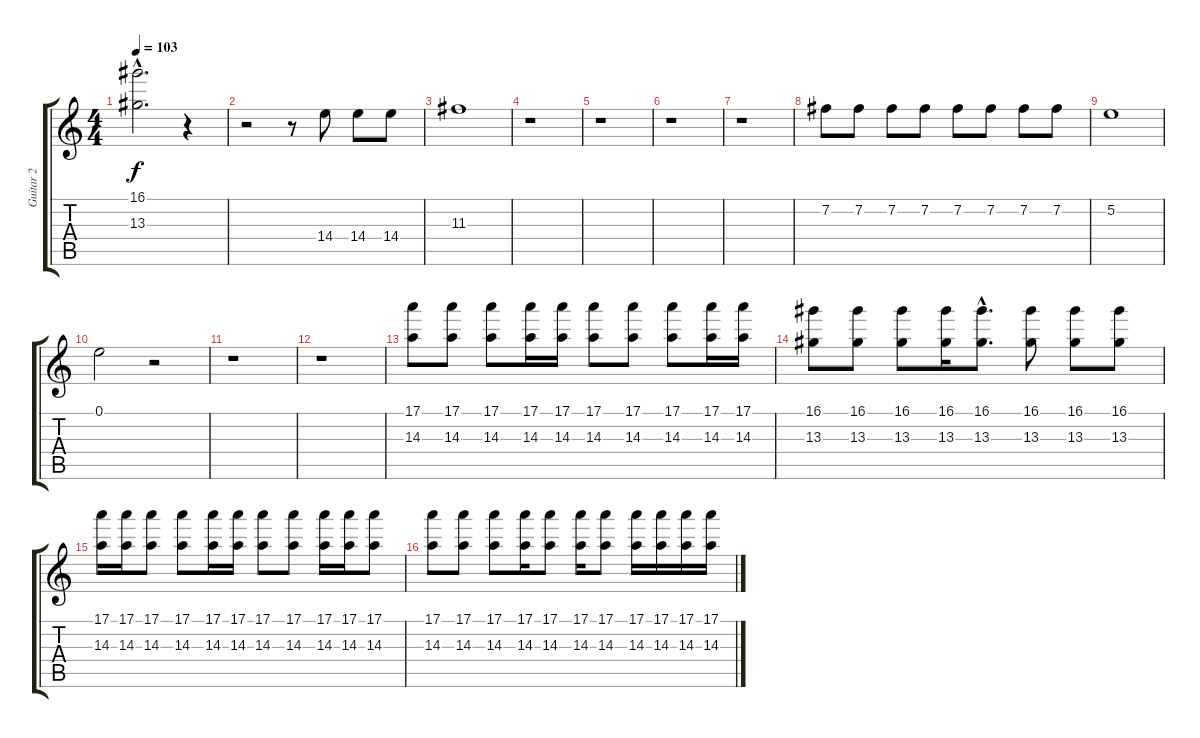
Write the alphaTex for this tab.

\track ("Guitar 2" "Guitar 2") {instrument overdrivenguitar}
\staff {score tabs}
\tuning (E4 B3 G3 D3 A2 E2) {hide}
\ts (4 4)
\tempo 103
\clef g2
\ks c
(16.1{hac} 13.3{hac}).2{d dy f} r.4 |
r.2 r.8 14.4.8 14.4.8 14.4.8 |
11.3.1 |
r.1 |
r.1 |
r.1 |
r.1 |
7.2.8 7.2.8 7.2.8 7.2.8 7.2.8 7.2.8 7.2.8 7.2.8 |
5.2.1 |
0.1.2 r.2 |
r.1 |
r.1 |
(17.1 14.3).8 (17.1 14.3).8 (17.1 14.3).8 (17.1 14.3).16 (17.1 14.3).16 (17.1 14.3).8 (17.1 14.3).8 (17.1 14.3).8 (17.1 14.3).16 (17.1 14.3).16 |
(16.1 13.3).8 (16.1 13.3).8 (16.1 13.3).8 (16.1 13.3).16 (16.1{hac} 13.3{hac}).8{d} (16.1 13.3).8 (16.1 13.3).8 (16.1 13.3).8 |
(17.1 14.3).16 (17.1 14.3).16 (17.1 14.3).8 (17.1 14.3).8 (17.1 14.3).16 (17.1 14.3).16 (17.1 14.3).8 (17.1 14.3).8 (17.1 14.3).16 (17.1 14.3).16 (17.1 14.3).8 |
(17.1 14.3).8 (17.1 14.3).8 (17.1 14.3).8 (17.1 14.3).16 (17.1 14.3).8 (17.1 14.3).16 (17.1 14.3).8 (17.1 14.3).16 (17.1 14.3).16 (17.1 14.3).16 (17.1 14.3).16
